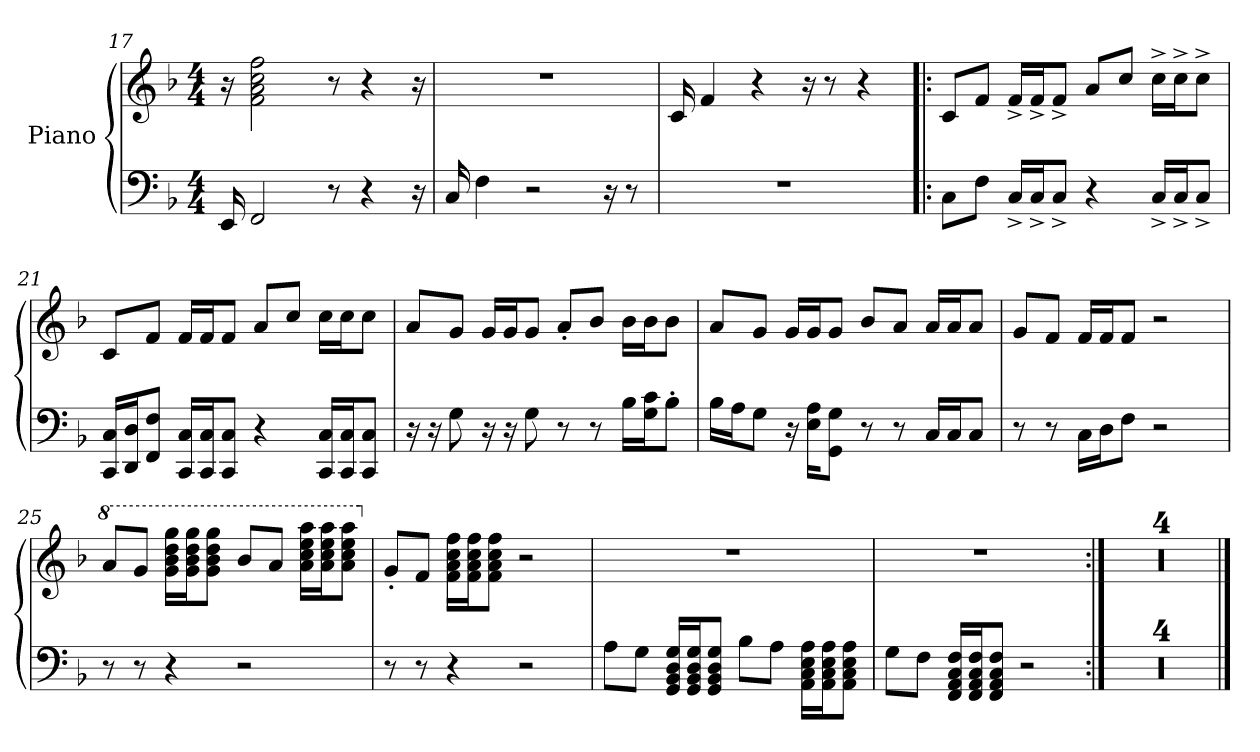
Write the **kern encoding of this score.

**kern	**kern
*part1	*part1
*staff2	*staff1
*I"Piano	*
*clefF4	*clefG2
*k[b-]	*k[b-]
*M4/4	*M4/4
=17	=17
16EE/	16r
2FF/	2f\ 2a\ 2cc\ 2ff\
8r	8r
4r	4r
16r	16r
!!LO:PB:g=z
=18	=18
16C/	1r
4F\	.
2r	.
16r	.
8r	.
=19	=19
1r	16c/
.	4f/
.	4r
.	16r
.	8r
.	4r
=20!|:	=20!|:
8C\L	8c/L
8F\J	8f/J
16C^/LL	16f^/LL
16C^/J	16f^/J
8C^/J	8f^/J
4r	8a/L
.	8cc/J
16C^/LL	16cc^\LL
16C^/J	16cc^\J
8C^/J	8cc^\J
=21	=21
16CC/ 16C/LL	8c/L
16DD/ 16D/J	.
8FF/ 8F/J	8f/J
16CC/ 16C/LL	16f/LL
16CC/ 16C/J	16f/J
8CC/ 8C/J	8f/J
4r	8a/L
.	8cc/J
16CC/ 16C/LL	16cc\LL
16CC/ 16C/J	16cc\J
8CC/ 8C/J	8cc\J
!!LO:LB:g=z
=22	=22
16r	8a/L
16r	.
8G\	8g/J
16r	16g/LL
16r	16g/J
8G\	8g/J
8r	8a'/L
8r	8b-/J
16B-\LL	16b-\LL
16G\ 16c\J	16b-\J
8B-'\J	8b-\J
=23	=23
16B-\LL	8a/L
16A\J	.
8G\J	8g/J
16r	16g/LL
16E\ 16A\KL	16g/J
8GG\ 8G\J	8g/J
8r	8b-/L
8r	8a/J
16C/LL	16a/LL
16C/J	16a/J
8C/J	8a/J
=24	=24
8r	8g/L
8r	8f/J
16C\LL	16f/LL
16D\J	16f/J
8F\J	8f/J
2r	2r
=25	=25
*	*8va
8r	8aa/L
8r	8gg/J
4r	16gg\ 16bb-\ 16ddd\ 16ggg\LL
.	16gg\ 16bb-\ 16ddd\ 16ggg\J
.	8gg\ 8bb-\ 8ddd\ 8ggg\J
2r	8bb-/L
.	8aa/J
.	16aa\ 16ccc\ 16eee\ 16aaa\LL
.	16aa\ 16ccc\ 16eee\ 16aaa\J
.	8aa\ 8ccc\ 8eee\ 8aaa\J
=26	=26
*	*X8va
*	*8va
8r	8gg'/L
8r	8ff/J
4r	16ff\ 16aa\ 16ccc\ 16fff\LL
.	16ff\ 16aa\ 16ccc\ 16fff\J
.	8ff\ 8aa\ 8ccc\ 8fff\J
2r	2r
!!LO:LB:g=z
=27	=27
*	*X8va
8A\L	1r
8G\J	.
16GG/ 16BB-/ 16D/ 16G/LL	.
16GG/ 16BB-/ 16D/ 16G/J	.
8GG/ 8BB-/ 8D/ 8G/J	.
8B-\L	.
8A\J	.
16AA\ 16C\ 16E\ 16A\LL	.
16AA\ 16C\ 16E\ 16A\J	.
8AA\ 8C\ 8E\ 8A\J	.
=28	=28
8G\L	1r
8F\J	.
16FF/ 16AA/ 16C/ 16F/LL	.
16FF/ 16AA/ 16C/ 16F/J	.
8FF/ 8AA/ 8C/ 8F/J	.
2r	.
=29:|!	=29:|!
1r	1r
=30	=30
1r	1r
=31	=31
1r	1r
=32	=32
1r	1r
==	==
*-	*-
